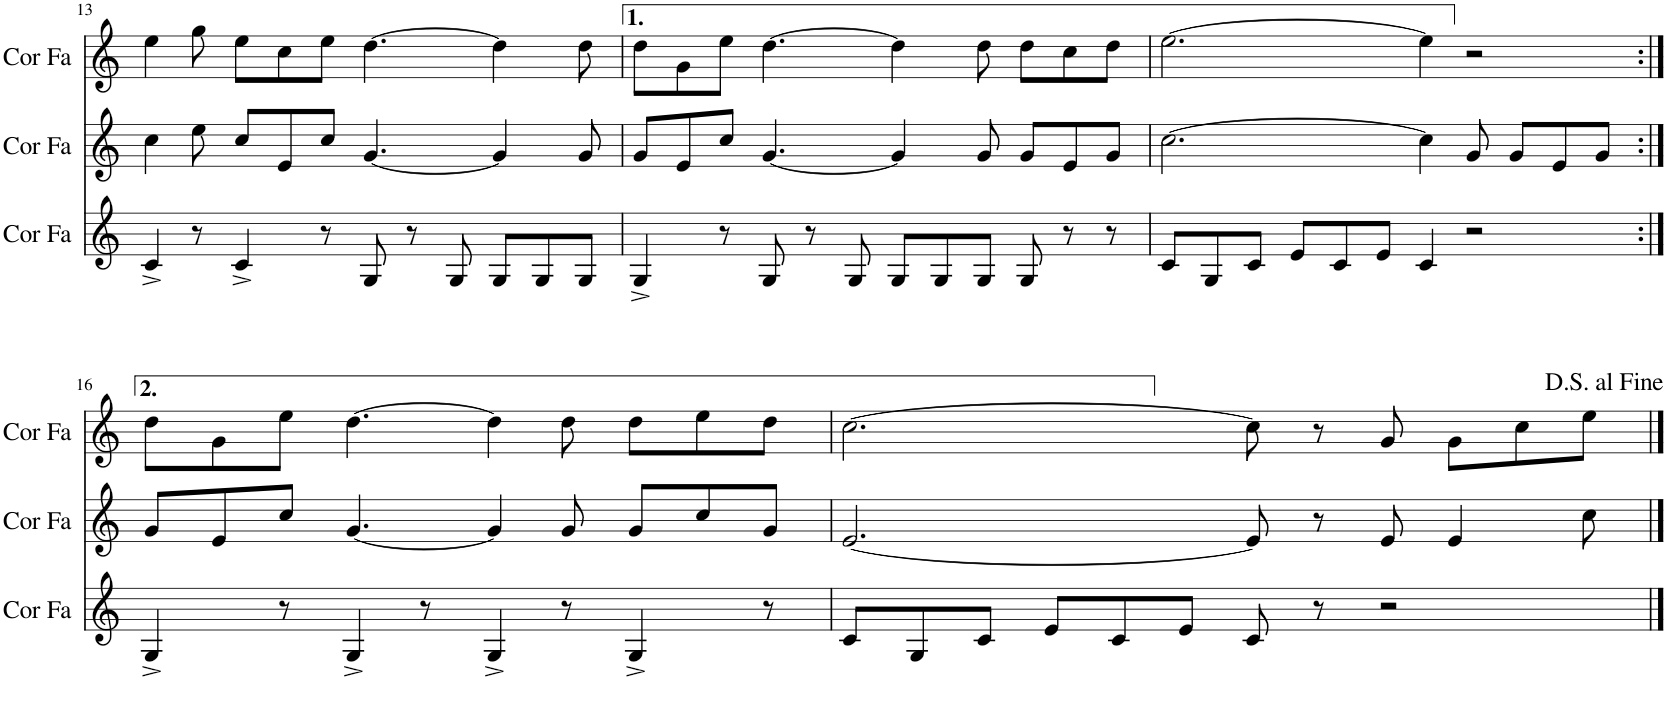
**kern	**kern	**kern
*part3	*part2	*part1
*staff3	*staff2	*staff1
*I"Cor en Fa	*I"Cor en Fa	*I"Cor en Fa
*I'Cor Fa	*I'Cor Fa	*I'Cor Fa
!!LO:PB:g=z
*clefG2	*clefG2	*clefG2
*Trd4c7	*Trd4c7	*Trd4c7
*k[]	*k[]	*k[]
*M12/8	*M12/8	*M12/8
=13	=13	=13
4c^/	4cc\	4ee\
8r	8ee\	8gg\
4c^/	8cc/L	8ee\L
.	8e/	8cc\
8r	8cc/J	8ee\J
8G/	[4.g/	[4.dd\
8r	.	.
8G/	.	.
8G/L	4g/]	4dd\]
8G/	.	.
8G/J	8g/	8dd\
=14	=14	=14
4G^/	8g/L	8dd\L
.	8e/	8g\
8r	8cc/J	8ee\J
8G/	[4.g/	[4.dd\
8r	.	.
8G/	.	.
8G/L	4g/]	4dd\]
8G/	.	.
8G/J	8g/	8dd\
8G/	8g/L	8dd\L
8r	8e/	8cc\
8r	8g/J	8dd\J
=15	=15	=15
8c/L	[2.cc\	[2.ee\
8G/	.	.
8c/J	.	.
8e/L	.	.
8c/	.	.
8e/J	.	.
4c/	4cc\]	4ee\]
2r	8g/	2r
.	8g/L	.
.	8e/	.
.	8g/J	.
!!LO:LB:g=z
=16:|!	=16:|!	=16:|!
4G^/	8g/L	8dd\L
.	8e/	8g\
8r	8cc/J	8ee\J
4G^/	[4.g/	[4.dd\
8r	.	.
4G^/	4g/]	4dd\]
8r	8g/	8dd\
4G^/	8g/L	8dd\L
.	8cc/	8ee\
8r	8g/J	8dd\J
=17	=17	=17
8c/L	[2.e/	[2.cc\
8G/	.	.
8c/J	.	.
8e/L	.	.
8c/	.	.
8e/J	.	.
8c/	8e/]	8cc\]
8r	8r	8r
2r	8e/	8g/
.	4e/	8g\L
.	.	8cc\
.	8cc\	8ee\J
==	==	==
*-	*-	*-
